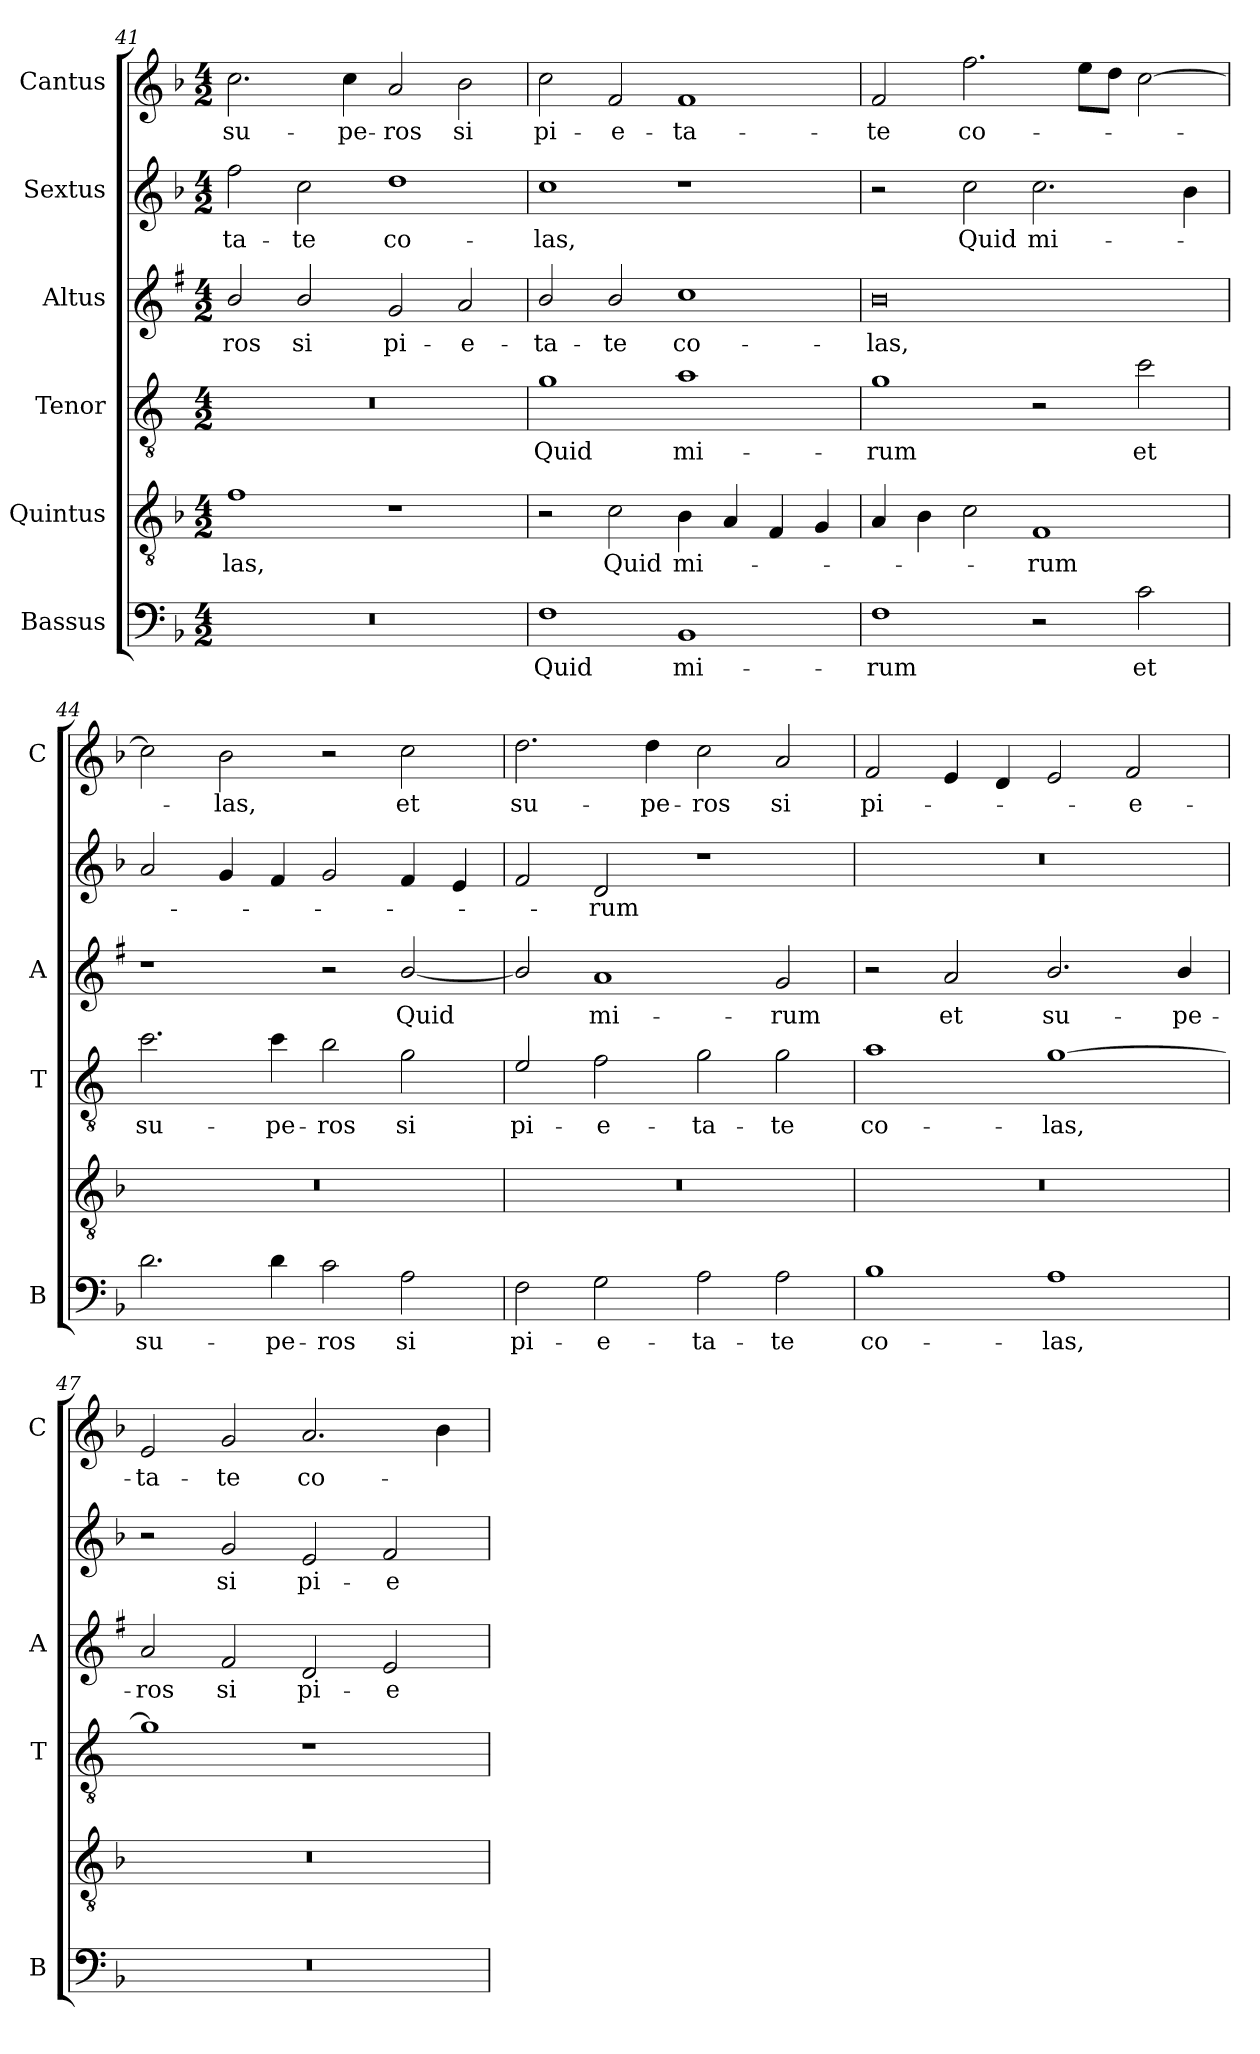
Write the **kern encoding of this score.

**kern	**text	**kern	**text	**kern	**text	**kern	**text	**kern	**text	**kern	**text
*part6	*part6	*part5	*part5	*part4	*part4	*part3	*part3	*part2	*part2	*part1	*part1
*staff6	*staff6	*staff5	*staff5	*staff4	*staff4	*staff3	*staff3	*staff2	*staff2	*staff1	*staff1
*I"Bassus	*	*I"Quintus	*	*I"Tenor	*	*I"Altus	*	*I"Sextus	*	*I"Cantus	*
*I'B	*	*	*	*I'T	*	*I'A	*	*	*	*I'C	*
*clefF4	*	*clefGv2	*	*clefGv2	*	*clefG2	*	*clefG2	*	*clefG2	*
*	*	*	*	*ITrd4c7	*	*ITrd1c2	*	*	*	*	*
*k[b-]	*	*k[b-]	*	*k[b-]	*	*k[b-]	*	*k[b-]	*	*k[b-]	*
*F:	*	*F:	*	*F:	*	*F:	*	*F:	*	*F:	*
*M4/2	*	*M4/2	*	*M4/2	*	*M4/2	*	*M4/2	*	*M4/2	*
=41	=41	=41	=41	=41	=41	=41	=41	=41	=41	=41	=41
!	!	!	!LO:LY:b	!	!	!	!LO:LY:b	!	!LO:LY:b	!	!LO:LY:b
0r	.	1f	-las,	0r	.	2a/	-ros	2ff\	-ta-	2.cc\	su-
!	!	!	!	!	!	!	!LO:LY:b	!	!LO:LY:b	!	!
.	.	.	.	.	.	2a/	si	2cc\	-te	.	.
!	!	!	!	!	!	!	!	!	!	!	!LO:LY:b
.	.	.	.	.	.	.	.	.	.	4cc\	-pe-
!	!	!	!	!	!	!	!LO:LY:b	!	!LO:LY:b	!	!LO:LY:b
.	.	1r	.	.	.	2f/	pi-	1dd	co-	2a/	-ros
!	!	!	!	!	!	!	!LO:LY:b	!	!	!	!LO:LY:b
.	.	.	.	.	.	2g/	-e-	.	.	2b-\	si
!!LO:LB:g=z
=42	=42	=42	=42	=42	=42	=42	=42	=42	=42	=42	=42
!	!LO:LY:b	!	!	!	!LO:LY:b	!	!LO:LY:b	!	!LO:LY:b	!	!LO:LY:b
1F	Quid	2r	.	1c	Quid	2a/	-ta-	1cc	-las,	2cc\	pi-
!	!	!	!LO:LY:b	!	!	!	!LO:LY:b	!	!	!	!LO:LY:b
.	.	2c\	Quid	.	.	2a/	-te	.	.	2f/	-e-
!	!LO:LY:b	!	!LO:LY:b	!	!LO:LY:b	!	!LO:LY:b	!	!	!	!LO:LY:b
1BB-	mi-	4B-\	mi-	1d	mi-	1b-	co-	1r	.	1f	-ta-
.	.	4A/	.	.	.	.	.	.	.	.	.
.	.	4F/	.	.	.	.	.	.	.	.	.
.	.	4G/	.	.	.	.	.	.	.	.	.
=43	=43	=43	=43	=43	=43	=43	=43	=43	=43	=43	=43
!	!LO:LY:b	!	!	!	!LO:LY:b	!	!LO:LY:b	!	!	!	!LO:LY:b
1F	-rum	4A/	.	1c	-rum	0a	-las,	2r	.	2f/	-te
.	.	4B-\	.	.	.	.	.	.	.	.	.
!	!	!	!	!	!	!	!	!	!LO:LY:b	!	!LO:LY:b
.	.	2c\	.	.	.	.	.	2cc\	Quid	2.ff\	co-
!	!	!	!LO:LY:b	!	!	!	!	!	!LO:LY:b	!	!
2r	.	1F	-rum	2r	.	.	.	2.cc\	mi-	.	.
.	.	.	.	.	.	.	.	.	.	8ee\L	.
.	.	.	.	.	.	.	.	.	.	8dd\J	.
!	!LO:LY:b	!	!	!	!LO:LY:b	!	!	!	!	!	!
2c\	et	.	.	2f\	et	.	.	.	.	[2cc\	.
.	.	.	.	.	.	.	.	4b-\	.	.	.
=44	=44	=44	=44	=44	=44	=44	=44	=44	=44	=44	=44
!	!LO:LY:b	!	!	!	!LO:LY:b	!	!	!	!	!	!
2.d\	su-	0r	.	2.f\	su-	1r	.	2a/	.	2cc\]	.
!	!	!	!	!	!	!	!	!	!	!	!LO:LY:b
.	.	.	.	.	.	.	.	4g/	.	2b-\	-las,
!	!LO:LY:b	!	!	!	!LO:LY:b	!	!	!	!	!	!
4d\	-pe-	.	.	4f\	-pe-	.	.	4f/	.	.	.
!	!LO:LY:b	!	!	!	!LO:LY:b	!	!	!	!	!	!
2c\	-ros	.	.	2e\	-ros	2r	.	2g/	.	2r	.
!	!LO:LY:b	!	!	!	!LO:LY:b	!	!LO:LY:b	!	!	!	!LO:LY:b
2A\	si	.	.	2c\	si	[2a/	Quid	4f/	.	2cc\	et
.	.	.	.	.	.	.	.	4e/	.	.	.
=45	=45	=45	=45	=45	=45	=45	=45	=45	=45	=45	=45
!	!LO:LY:b	!	!	!	!LO:LY:b	!	!	!	!	!	!LO:LY:b
2F\	pi-	0r	.	2A/	pi-	2a/]	.	2f/	.	2.dd\	su-
!	!LO:LY:b	!	!	!	!LO:LY:b	!	!LO:LY:b	!	!LO:LY:b	!	!
2G\	-e-	.	.	2B-\	-e-	1g	mi-	2d/	-rum	.	.
!	!	!	!	!	!	!	!	!	!	!	!LO:LY:b
.	.	.	.	.	.	.	.	.	.	4dd\	-pe-
!	!LO:LY:b	!	!	!	!LO:LY:b	!	!	!	!	!	!LO:LY:b
2A\	-ta-	.	.	2c\	-ta-	.	.	1r	.	2cc\	-ros
!	!LO:LY:b	!	!	!	!LO:LY:b	!	!LO:LY:b	!	!	!	!LO:LY:b
2A\	-te	.	.	2c\	-te	2f/	-rum	.	.	2a/	si
=46	=46	=46	=46	=46	=46	=46	=46	=46	=46	=46	=46
!	!LO:LY:b	!	!	!	!LO:LY:b	!	!	!	!	!	!LO:LY:b
1B-	co-	0r	.	1d	co-	2r	.	0r	.	2f/	pi-
!	!	!	!	!	!	!	!LO:LY:b	!	!	!	!
.	.	.	.	.	.	2g/	et	.	.	4e/	.
.	.	.	.	.	.	.	.	.	.	4d/	.
!	!LO:LY:b	!	!	!	!LO:LY:b	!	!LO:LY:b	!	!	!	!
1A	-las,	.	.	[1c	-las,	2.a/	su-	.	.	2e/	.
!	!	!	!	!	!	!	!	!	!	!	!LO:LY:b
.	.	.	.	.	.	.	.	.	.	2f/	-e-
!	!	!	!	!	!	!	!LO:LY:b	!	!	!	!
.	.	.	.	.	.	4a/	-pe-	.	.	.	.
=47	=47	=47	=47	=47	=47	=47	=47	=47	=47	=47	=47
!	!	!	!	!	!	!	!LO:LY:b	!	!	!	!LO:LY:b
0r	.	0r	.	1c]	.	2g/	-ros	2r	.	2e/	-ta-
!	!	!	!	!	!	!	!LO:LY:b	!	!LO:LY:b	!	!LO:LY:b
.	.	.	.	.	.	2e/	si	2g/	si	2g/	-te
!	!	!	!	!	!	!	!LO:LY:b	!	!LO:LY:b	!	!LO:LY:b
.	.	.	.	1r	.	2c/	pi-	2e/	pi-	2.a/	co-
!	!	!	!	!	!	!	!LO:LY:b	!	!LO:LY:b	!	!
.	.	.	.	.	.	2d/	-e-	2f/	-e-	.	.
.	.	.	.	.	.	.	.	.	.	4b-\	.
=	=	=	=	=	=	=	=	=	=	=	=
*-	*-	*-	*-	*-	*-	*-	*-	*-	*-	*-	*-
